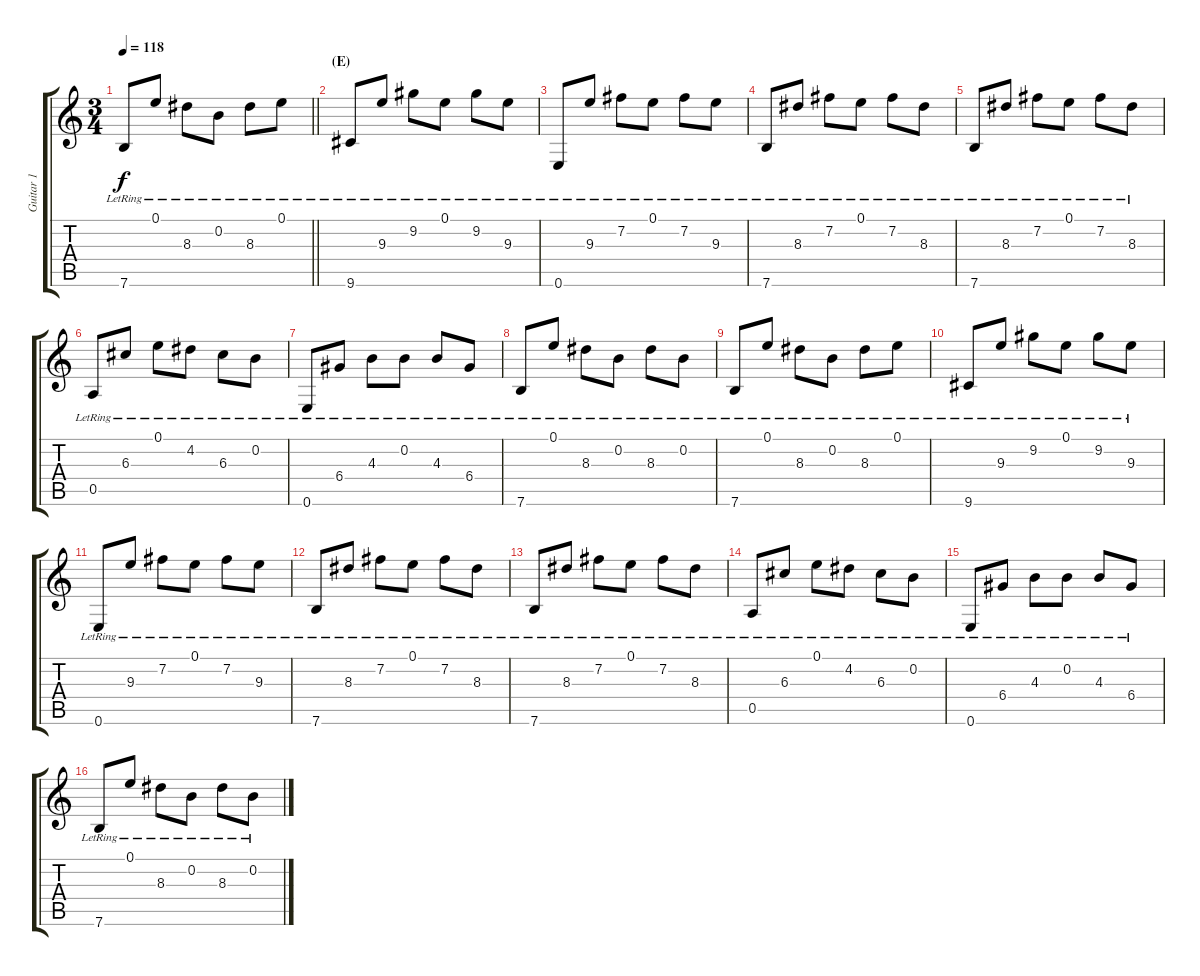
\track ("Guitar 1" "Guitar 1") {instrument electricguitarjazz}
\staff {score tabs}
\tuning (E4 B3 G3 D3 A2 E2) {hide}
\ts (3 4)
\tempo 118
\clef g2
\barLineRight lightlight
\ks c
7.6{lr}.8{dy f} 0.1{lr}.8 8.3{lr}.8 0.2{lr}.8 8.3{lr}.8 0.1{lr}.8 |
\section ("" "(E)")
9.6{lr}.8 9.3{lr}.8 9.2{lr}.8 0.1{lr}.8 9.2{lr}.8 9.3{lr}.8 |
0.6{lr}.8 9.3{lr}.8 7.2{lr}.8 0.1{lr}.8 7.2{lr}.8 9.3{lr}.8 |
7.6{lr}.8 8.3{lr}.8 7.2{lr}.8 0.1{lr}.8 7.2{lr}.8 8.3{lr}.8 |
7.6{lr}.8 8.3{lr}.8 7.2{lr}.8 0.1{lr}.8 7.2{lr}.8 8.3{lr}.8 |
0.5{lr}.8 6.3{lr}.8 0.1{lr}.8 4.2{lr}.8 6.3{lr}.8 0.2{lr}.8 |
0.6{lr}.8 6.4{lr}.8 4.3{lr}.8 0.2{lr}.8 4.3{lr}.8 6.4{lr}.8 |
7.6{lr}.8 0.1{lr}.8 8.3{lr}.8 0.2{lr}.8 8.3{lr}.8 0.2{lr}.8 |
7.6{lr}.8 0.1{lr}.8 8.3{lr}.8 0.2{lr}.8 8.3{lr}.8 0.1{lr}.8 |
9.6{lr}.8 9.3{lr}.8 9.2{lr}.8 0.1{lr}.8 9.2{lr}.8 9.3{lr}.8 |
0.6{lr}.8 9.3{lr}.8 7.2{lr}.8 0.1{lr}.8 7.2{lr}.8 9.3{lr}.8 |
7.6{lr}.8 8.3{lr}.8 7.2{lr}.8 0.1{lr}.8 7.2{lr}.8 8.3{lr}.8 |
7.6{lr}.8 8.3{lr}.8 7.2{lr}.8 0.1{lr}.8 7.2{lr}.8 8.3{lr}.8 |
0.5{lr}.8 6.3{lr}.8 0.1{lr}.8 4.2{lr}.8 6.3{lr}.8 0.2{lr}.8 |
0.6{lr}.8 6.4{lr}.8 4.3{lr}.8 0.2{lr}.8 4.3{lr}.8 6.4{lr}.8 |
7.6{lr}.8 0.1{lr}.8 8.3{lr}.8 0.2{lr}.8 8.3{lr}.8 0.2{lr}.8
